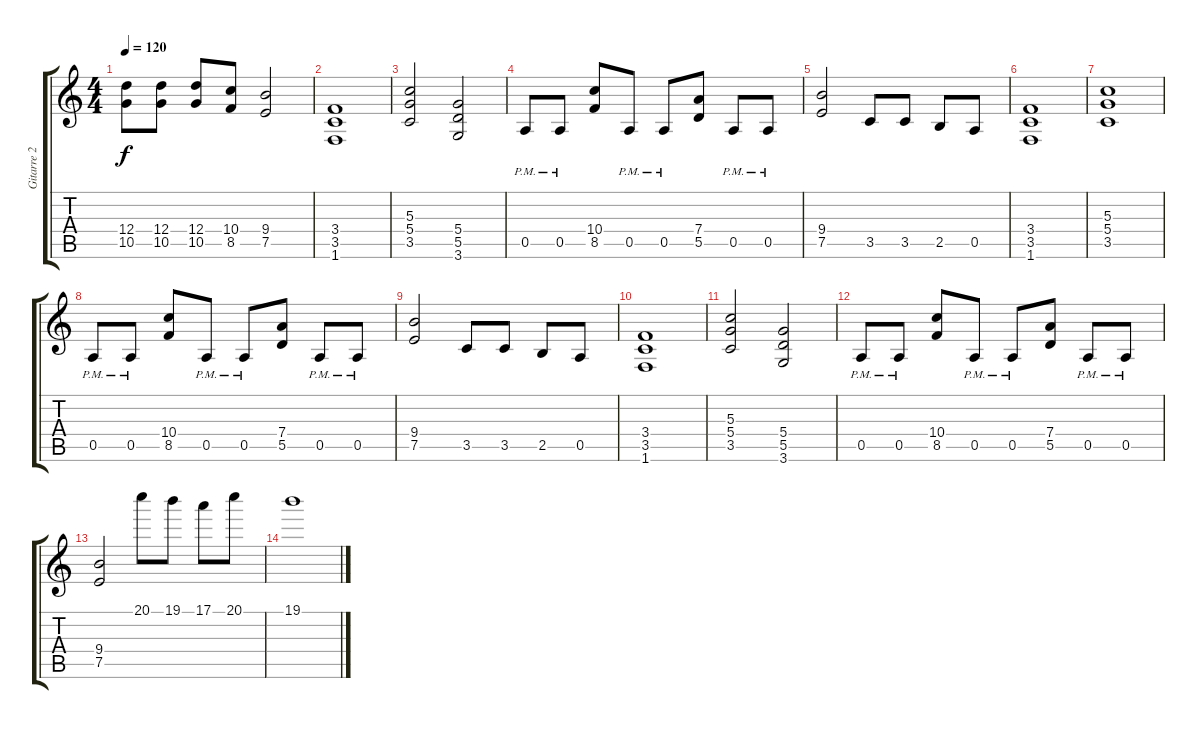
\track ("Gitarre 2" "Gitarre 2") {instrument distortionguitar}
\staff {score tabs}
\tuning (E4 B3 G3 D3 A2 E2) {hide}
\ts (4 4)
\tempo 120
\clef g2
\ks c
(12.4{t} 10.5{t}).8{dy f} (12.4 10.5).8 (12.4 10.5).8 (10.4 8.5).8 (9.4 7.5).2 |
(3.4 3.5 1.6).1 |
(5.3 5.4 3.5).2 (5.4 5.5 3.6).2 |
0.5{pm}.8 0.5{pm}.8 (10.4 8.5).8 0.5{pm}.8 0.5{pm}.8 (7.4 5.5).8 0.5{pm}.8 0.5{pm}.8 |
(9.4 7.5).2 3.5.8 3.5.8 2.5.8 0.5.8 |
(3.4 3.5 1.6).1 |
(5.3 5.4 3.5).1 |
0.5{pm}.8 0.5{pm}.8 (10.4 8.5).8 0.5{pm}.8 0.5{pm}.8 (7.4 5.5).8 0.5{pm}.8 0.5{pm}.8 |
(9.4 7.5).2 3.5.8 3.5.8 2.5.8 0.5.8 |
(3.4 3.5 1.6).1 |
(5.3 5.4 3.5).2 (5.4 5.5 3.6).2 |
0.5{pm}.8 0.5{pm}.8 (10.4 8.5).8 0.5{pm}.8 0.5{pm}.8 (7.4 5.5).8 0.5{pm}.8 0.5{pm}.8 |
(9.4 7.5).2 20.1.8 19.1.8 17.1.8 20.1.8 |
19.1.1
